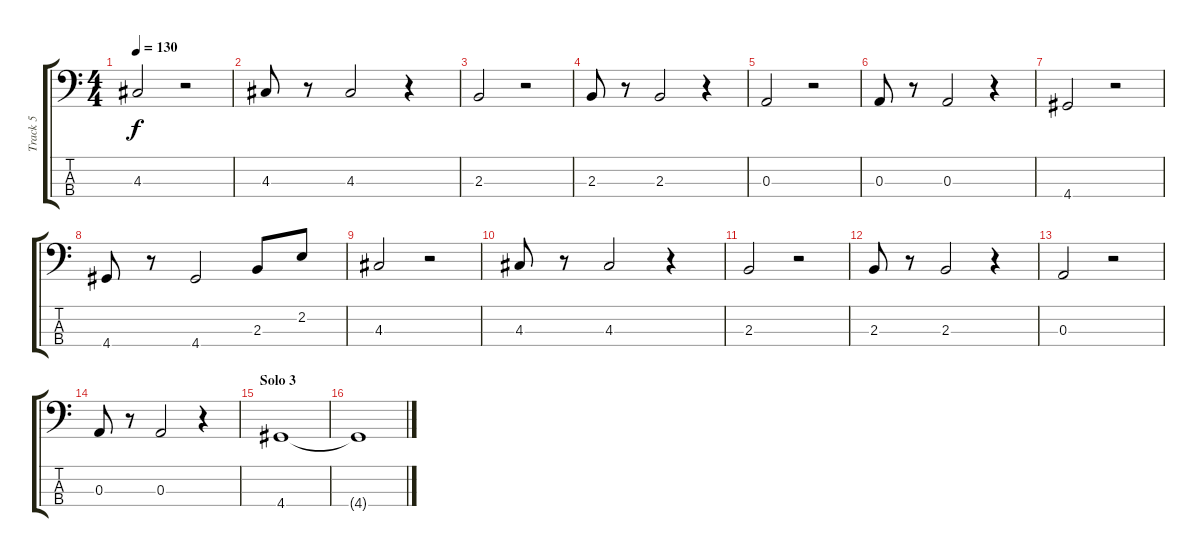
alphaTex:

\track ("Track 5" "Track 5") {instrument electricbassfinger}
\staff {score tabs}
\tuning (G2 D2 A1 E1) {hide}
\ts (4 4)
\tempo 130
\clef f4
\ks c
4.3.2{dy f} r.2 |
4.3.8 r.8 4.3.2 r.4 |
2.3.2 r.2 |
2.3.8 r.8 2.3.2 r.4 |
0.3.2 r.2 |
0.3.8 r.8 0.3.2 r.4 |
4.4.2 r.2 |
4.4.8 r.8 4.4.2 2.3.8 2.2.8 |
4.3.2 r.2 |
4.3.8 r.8 4.3.2 r.4 |
2.3.2 r.2 |
2.3.8 r.8 2.3.2 r.4 |
0.3.2 r.2 |
0.3.8 r.8 0.3.2 r.4 |
\section ("" "Solo 3")
4.4.1 |
4.4{t}.1
